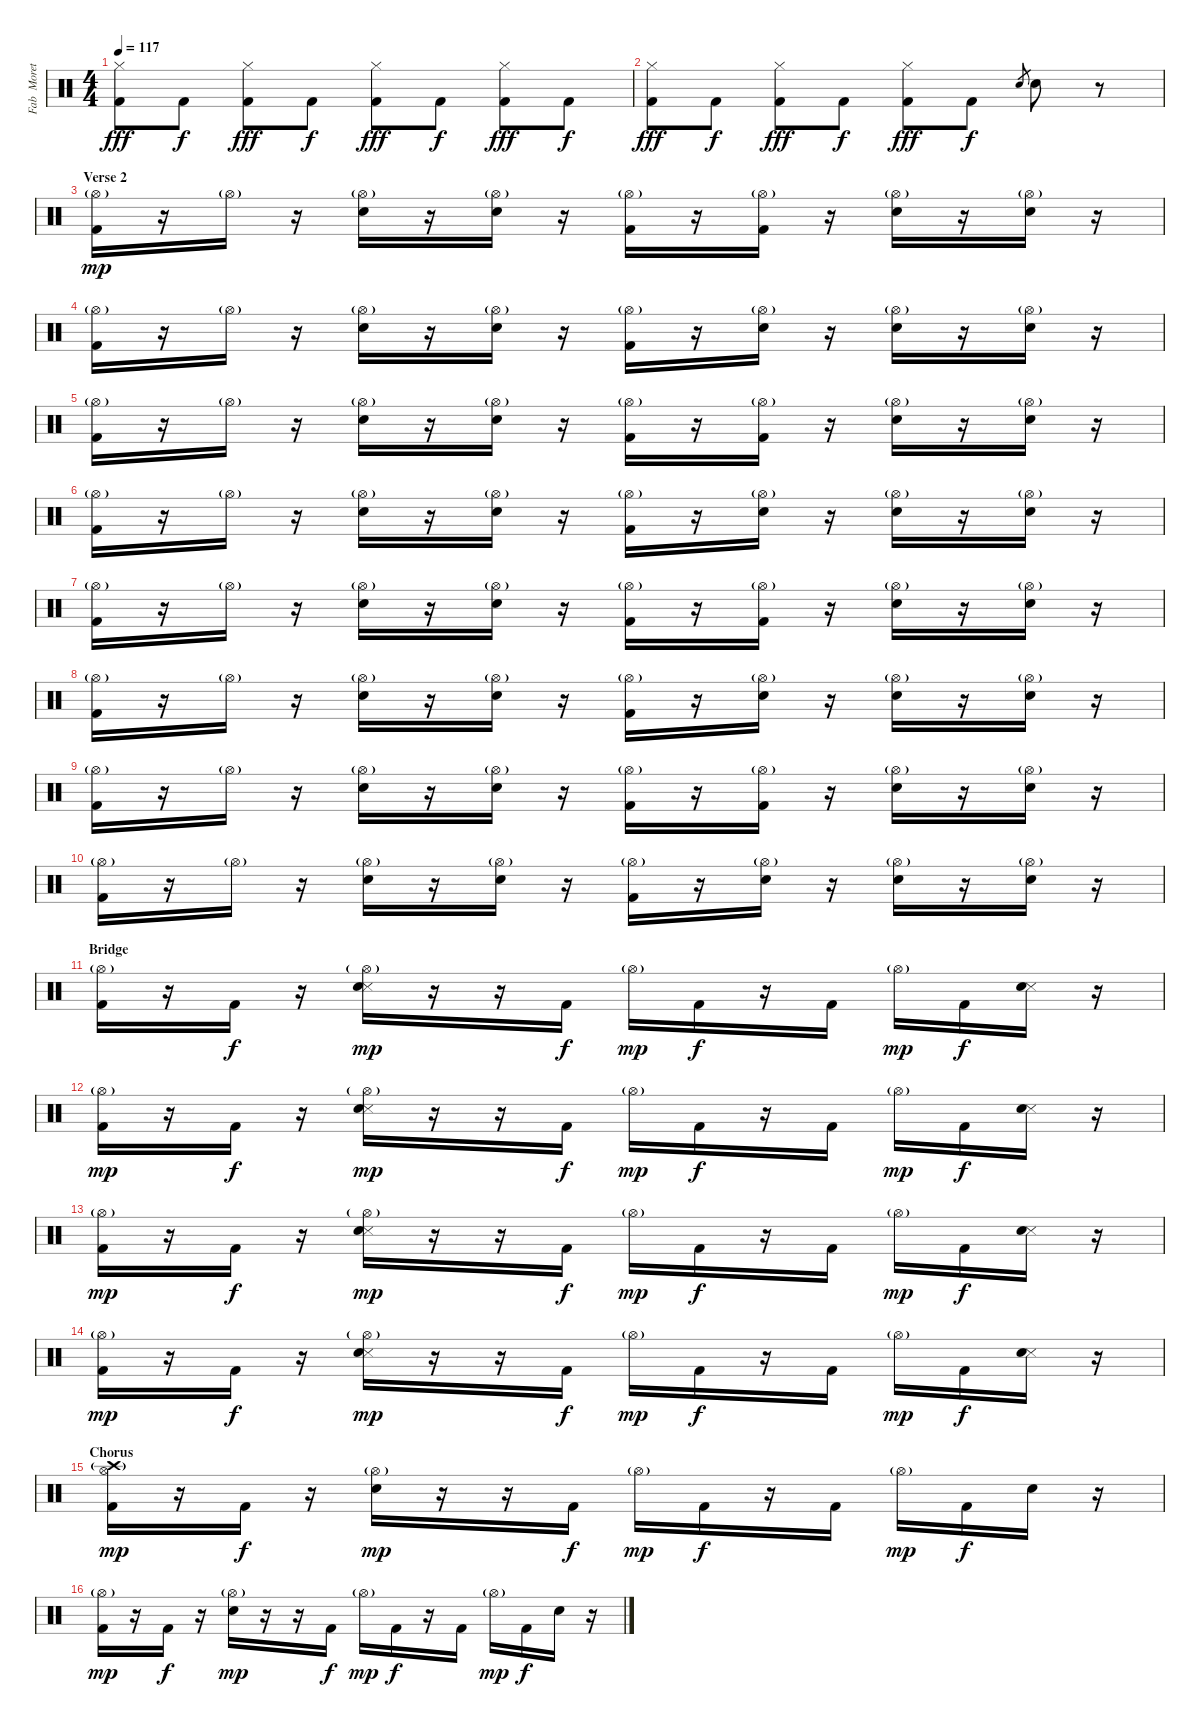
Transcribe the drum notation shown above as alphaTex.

\track ("Fab  Moretti - Drums" "Fab  Moret") {instrument percussion}
\staff {score}
\articulation defaults
\ts (4 4)
\tempo 117
\clef neutral
\ks c
("Hi-Hat (closed)" "Kick (hit) 2").8{dy fff} "Kick (hit) 2".8{dy f} ("Hi-Hat (closed)" "Kick (hit) 2").8{dy fff} "Kick (hit) 2".8{dy f} ("Hi-Hat (closed)" "Kick (hit) 2").8{dy fff} "Kick (hit) 2".8{dy f} ("Hi-Hat (closed)" "Kick (hit) 2").8{dy fff} "Kick (hit) 2".8{dy f} |
("Hi-Hat (closed)" "Kick (hit) 2").8{dy fff} "Kick (hit) 2".8{dy f} ("Hi-Hat (closed)" "Kick (hit) 2").8{dy fff} "Kick (hit) 2".8{dy f} ("Hi-Hat (closed)" "Kick (hit) 2").8{dy fff} "Kick (hit) 2".8{dy f} "Snare (hit) 2".8{gr} "Snare (hit) 2".8 r.8 |
\section ("" "Verse 2")
("Hi-Hat (open)"{g} "Kick (hit) 2").16{dy mp} r.16 "Hi-Hat (open)"{g}.16 r.16 ("Hi-Hat (open)"{g} "Snare (hit) 2").16 r.16 ("Hi-Hat (open)"{g} "Snare (hit) 2").16 r.16 ("Hi-Hat (open)"{g} "Kick (hit) 2").16 r.16 ("Hi-Hat (open)"{g} "Kick (hit) 2").16 r.16 ("Hi-Hat (open)"{g} "Snare (hit) 2").16 r.16 ("Hi-Hat (open)"{g} "Snare (hit) 2").16 r.16 |
("Hi-Hat (open)"{g} "Kick (hit) 2").16 r.16 "Hi-Hat (open)"{g}.16 r.16 ("Hi-Hat (open)"{g} "Snare (hit) 2").16 r.16 ("Hi-Hat (open)"{g} "Snare (hit) 2").16 r.16 ("Hi-Hat (open)"{g} "Kick (hit) 2").16 r.16 ("Hi-Hat (open)"{g} "Snare (hit) 2").16 r.16 ("Hi-Hat (open)"{g} "Snare (hit) 2").16 r.16 ("Hi-Hat (open)"{g} "Snare (hit) 2").16 r.16 |
("Hi-Hat (open)"{g} "Kick (hit) 2").16 r.16 "Hi-Hat (open)"{g}.16 r.16 ("Hi-Hat (open)"{g} "Snare (hit) 2").16 r.16 ("Hi-Hat (open)"{g} "Snare (hit) 2").16 r.16 ("Hi-Hat (open)"{g} "Kick (hit) 2").16 r.16 ("Hi-Hat (open)"{g} "Kick (hit) 2").16 r.16 ("Hi-Hat (open)"{g} "Snare (hit) 2").16 r.16 ("Hi-Hat (open)"{g} "Snare (hit) 2").16 r.16 |
("Hi-Hat (open)"{g} "Kick (hit) 2").16 r.16 "Hi-Hat (open)"{g}.16 r.16 ("Hi-Hat (open)"{g} "Snare (hit) 2").16 r.16 ("Hi-Hat (open)"{g} "Snare (hit) 2").16 r.16 ("Hi-Hat (open)"{g} "Kick (hit) 2").16 r.16 ("Hi-Hat (open)"{g} "Snare (hit) 2").16 r.16 ("Hi-Hat (open)"{g} "Snare (hit) 2").16 r.16 ("Hi-Hat (open)"{g} "Snare (hit) 2").16 r.16 |
("Hi-Hat (open)"{g} "Kick (hit) 2").16 r.16 "Hi-Hat (open)"{g}.16 r.16 ("Hi-Hat (open)"{g} "Snare (hit) 2").16 r.16 ("Hi-Hat (open)"{g} "Snare (hit) 2").16 r.16 ("Hi-Hat (open)"{g} "Kick (hit) 2").16 r.16 ("Hi-Hat (open)"{g} "Kick (hit) 2").16 r.16 ("Hi-Hat (open)"{g} "Snare (hit) 2").16 r.16 ("Hi-Hat (open)"{g} "Snare (hit) 2").16 r.16 |
("Hi-Hat (open)"{g} "Kick (hit) 2").16 r.16 "Hi-Hat (open)"{g}.16 r.16 ("Hi-Hat (open)"{g} "Snare (hit) 2").16 r.16 ("Hi-Hat (open)"{g} "Snare (hit) 2").16 r.16 ("Hi-Hat (open)"{g} "Kick (hit) 2").16 r.16 ("Hi-Hat (open)"{g} "Snare (hit) 2").16 r.16 ("Hi-Hat (open)"{g} "Snare (hit) 2").16 r.16 ("Hi-Hat (open)"{g} "Snare (hit) 2").16 r.16 |
("Hi-Hat (open)"{g} "Kick (hit) 2").16 r.16 "Hi-Hat (open)"{g}.16 r.16 ("Hi-Hat (open)"{g} "Snare (hit) 2").16 r.16 ("Hi-Hat (open)"{g} "Snare (hit) 2").16 r.16 ("Hi-Hat (open)"{g} "Kick (hit) 2").16 r.16 ("Hi-Hat (open)"{g} "Kick (hit) 2").16 r.16 ("Hi-Hat (open)"{g} "Snare (hit) 2").16 r.16 ("Hi-Hat (open)"{g} "Snare (hit) 2").16 r.16 |
("Hi-Hat (open)"{g} "Kick (hit) 2").16 r.16 "Hi-Hat (open)"{g}.16 r.16 ("Hi-Hat (open)"{g} "Snare (hit) 2").16 r.16 ("Hi-Hat (open)"{g} "Snare (hit) 2").16 r.16 ("Hi-Hat (open)"{g} "Kick (hit) 2").16 r.16 ("Hi-Hat (open)"{g} "Snare (hit) 2").16 r.16 ("Hi-Hat (open)"{g} "Snare (hit) 2").16 r.16 ("Hi-Hat (open)"{g} "Snare (hit) 2").16 r.16 |
\section ("" "Bridge")
("Hi-Hat (open)"{g} "Kick (hit) 2").16 r.16 "Kick (hit) 2".16{dy f} r.16 ("Hi-Hat (open)"{g} "Snare (side stick) 3" "Hand Clap (hit)").16{dy mp} r.16 r.16 "Kick (hit) 2".16{dy f} "Hi-Hat (open)"{g}.16{dy mp} "Kick (hit) 2".16{dy f} r.16 "Kick (hit) 2".16 "Hi-Hat (open)"{g}.16{dy mp} "Kick (hit) 2".16{dy f} ("Snare (side stick) 3" "Hand Clap (hit)").16 r.16 |
("Hi-Hat (open)"{g} "Kick (hit) 2").16{dy mp} r.16 "Kick (hit) 2".16{dy f} r.16 ("Hi-Hat (open)"{g} "Snare (side stick) 3" "Hand Clap (hit)").16{dy mp} r.16 r.16 "Kick (hit) 2".16{dy f} "Hi-Hat (open)"{g}.16{dy mp} "Kick (hit) 2".16{dy f} r.16 "Kick (hit) 2".16 "Hi-Hat (open)"{g}.16{dy mp} "Kick (hit) 2".16{dy f} ("Snare (side stick) 3" "Hand Clap (hit)").16 r.16 |
("Hi-Hat (open)"{g} "Kick (hit) 2").16{dy mp} r.16 "Kick (hit) 2".16{dy f} r.16 ("Hi-Hat (open)"{g} "Snare (side stick) 3" "Hand Clap (hit)").16{dy mp} r.16 r.16 "Kick (hit) 2".16{dy f} "Hi-Hat (open)"{g}.16{dy mp} "Kick (hit) 2".16{dy f} r.16 "Kick (hit) 2".16 "Hi-Hat (open)"{g}.16{dy mp} "Kick (hit) 2".16{dy f} ("Snare (side stick) 3" "Hand Clap (hit)").16 r.16 |
("Hi-Hat (open)"{g} "Kick (hit) 2").16{dy mp} r.16 "Kick (hit) 2".16{dy f} r.16 ("Hi-Hat (open)"{g} "Snare (side stick) 3" "Hand Clap (hit)").16{dy mp} r.16 r.16 "Kick (hit) 2".16{dy f} "Hi-Hat (open)"{g}.16{dy mp} "Kick (hit) 2".16{dy f} r.16 "Kick (hit) 2".16 "Hi-Hat (open)"{g}.16{dy mp} "Kick (hit) 2".16{dy f} ("Snare (side stick) 3" "Hand Clap (hit)").16 r.16 |
\section ("" "Chorus")
("Hi-Hat (open)" "Crash high (hit)"{g} "Kick (hit) 2").16{dy mp} r.16 "Kick (hit) 2".16{dy f} r.16 ("Hi-Hat (open)"{g} "Snare (hit) 2").16{dy mp} r.16 r.16 "Kick (hit) 2".16{dy f} "Hi-Hat (open)"{g}.16{dy mp} "Kick (hit) 2".16{dy f} r.16 "Kick (hit) 2".16 "Hi-Hat (open)"{g}.16{dy mp} "Kick (hit) 2".16{dy f} "Snare (hit) 2".16 r.16 |
("Hi-Hat (open)"{g} "Kick (hit) 2").16{dy mp} r.16 "Kick (hit) 2".16{dy f} r.16 ("Hi-Hat (open)"{g} "Snare (hit) 2").16{dy mp} r.16 r.16 "Kick (hit) 2".16{dy f} "Hi-Hat (open)"{g}.16{dy mp} "Kick (hit) 2".16{dy f} r.16 "Kick (hit) 2".16 "Hi-Hat (open)"{g}.16{dy mp} "Kick (hit) 2".16{dy f} "Snare (hit) 2".16 r.16
